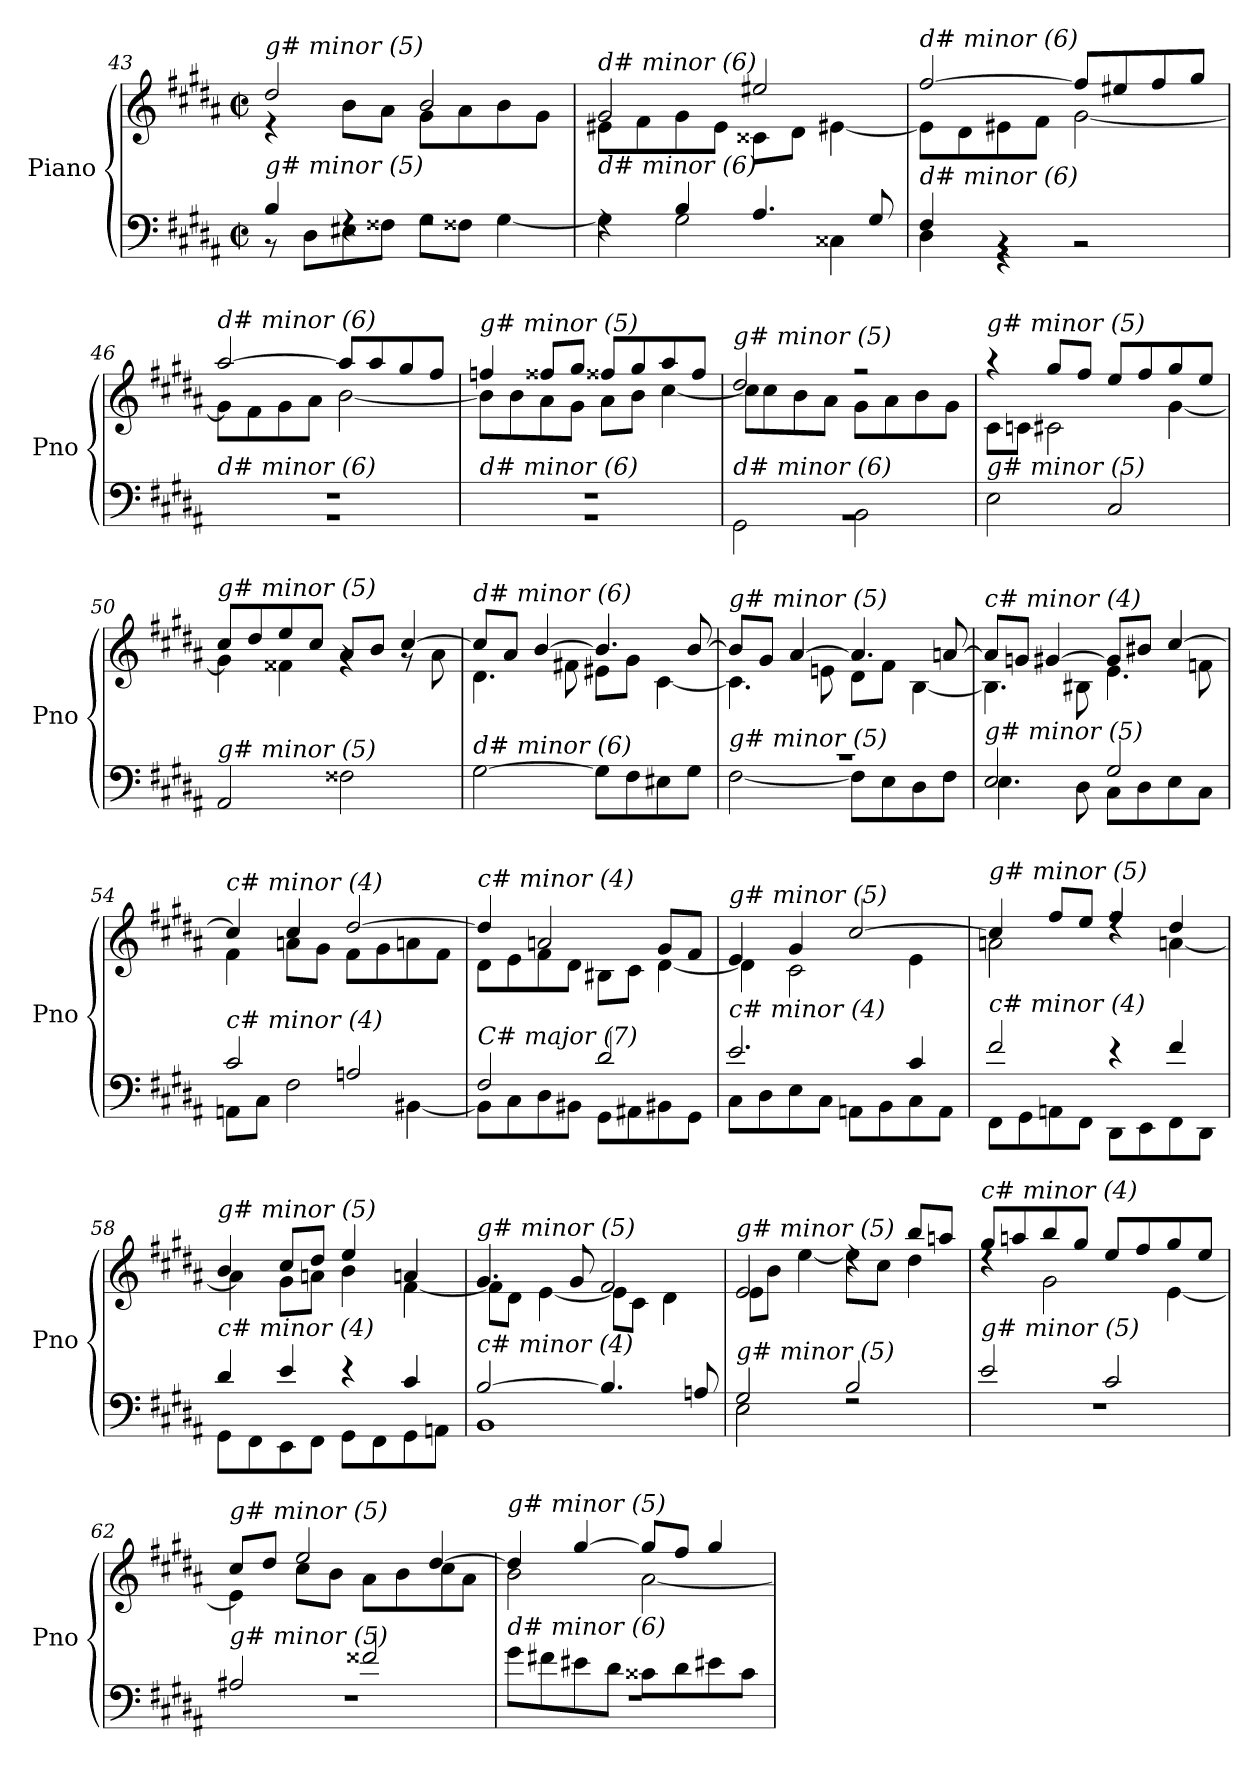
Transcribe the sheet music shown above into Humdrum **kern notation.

**kern	**kern
*part1	*part1
*staff2	*staff1
*I"Piano	*
*I'Pno	*
*clefF4	*clefG2
*k[f#c#g#d#a#]	*k[f#c#g#d#a#]
*M2/2	*M2/2
*met(c|)	*met(c|)
=43	=43
*^	*^
!	!	!LO:TX:i:t=g# minor (5)	!
!LO:TX:i:t=g# minor (5)	!	!	!
4B/	8r	2dd#/	4r
.	8D#\L	.	.
4rF	8E#Xi\	.	8b\L
.	8F##X\J	.	8a#\J
2rF	8G#\L	2b/	8g#\L
.	8F##X\J	.	8a#\
.	[4G#\	.	8b\
.	.	.	8g#\J
=44	=44	=44	=44
!	!	!LO:TX:i:t=d# minor (6)	!
!LO:TX:i:t=d# minor (6)	!	!	!
4rF	4G#\]	2g#/	8e#X\L
.	.	.	8f#\
4B/	2G#\	.	8g#\
.	.	.	8e#\J
4.A#/	.	2ee#X/	8c##X\L
.	.	.	8d#\J
.	4C##X\	.	[4e#X\
8G#/	.	.	.
=45	=45	=45	=45
!	!	!LO:TX:i:t=d# minor (6)	!
!LO:TX:i:t=d# minor (6)	!	!	!
4F#/	4D#\	[2ff#/	8e#\L]
.	.	.	8d#\
4rBB	4r	.	8e#X\
.	.	.	8f#\J
2rBB	2r	8ff#/L]	[2g#\
.	.	8ee#X/	.
.	.	8ff#/	.
.	.	8gg#/J	.
=46	=46	=46	=46
!	!	!LO:TX:i:t=d# minor (6)	!
!LO:TX:i:t=d# minor (6)	!	!	!
1rBB	1rF	[2aa#/	8g#\L]
.	.	.	8f#\
.	.	.	8g#\
.	.	.	8a#\J
.	.	8aa#/L]	[2b\
.	.	8aa#/	.
.	.	8gg#/	.
.	.	8ff#/J	.
!!LO:LB:g=z	!!
=47	=47	=47	=47
!	!	!LO:TX:i:t=g# minor (5)	!
!LO:TX:i:t=d# minor (6)	!	!	!
1rBB	1rF	4ffnj/	8b\L]
.	.	.	8b\
.	.	8ff##X/L	8a#\
.	.	8gg#/J	8g#\J
.	.	8ff##X/L	8a#\L
.	.	8gg#/	8b\J
.	.	8aa#/	[4cc#\
.	.	8ff##/J	.
=48	=48	=48	=48
!	!	!LO:TX:i:t=g# minor (5)	!
!LO:TX:i:t=d# minor (6)	!	!	!
1rBB	2GG#\	2dd#/	8cc#\L]
.	.	.	8cc#\
.	.	.	8b\
.	.	.	8a#\J
.	2BB\	2r	8g#\L
.	.	.	8a#\
.	.	.	8b\
.	.	.	8g#\J
*v	*v	*	*
=49	=49	=49
!	!LO:TX:i:t=g# minor (5)	!
!LO:TX:i:t=g# minor (5)	!	!
2E\	4r	8c#\L
.	.	8cnj\J
.	8gg#/L	2c#\
.	8ff#/J	.
2C#/	8ee/L	.
.	8ff#/	.
.	8gg#/	[4g#\
.	8ee/J	.
=50	=50	=50
!	!LO:TX:i:t=g# minor (5)	!
!LO:TX:i:t=g# minor (5)	!	!
2AA#/	8cc#/L	4g#\]
.	8dd#/	.
.	8ee/	4f##X\
.	8cc#/J	.
2F##X\	8a#/L	4rg
.	8b/J	.
.	[4cc#/	8rg
.	.	8a#\
=51	=51	=51
!	!LO:TX:i:t=d# minor (6)	!
!LO:TX:i:t=d# minor (6)	!	!
[2G#\	8cc#/L]	4.d#\
.	8a#/J	.
.	[4b/	.
.	.	8f#X\
8G#\L]	4.b/]	8e#X\L
8F#\	.	8g#\J
8E#X\	.	[4c#\
8G#\J	[8b/	.
!!LO:LB:g=z	!!
=52	=52	=52
*^	*	*
!	!	!LO:TX:i:t=g# minor (5)	!
!LO:TX:i:t=g# minor (5)	!	!	!
1r	[2F#\	8b/L]	4.c#\]
.	.	8g#/J	.
.	.	[4a#/	.
.	.	.	8en\
.	8F#\L]	4.a#/]	8d#\L
.	8E\	.	8f#\J
.	8D#\	.	[4B\
.	8F#\J	[8an/	.
=53	=53	=53	=53
!	!	!LO:TX:i:t=c# minor (4)	!
!LO:TX:i:t=g# minor (5)	!	!	!
2E/	4.E\	8a/L]	4.B\]
.	.	8gnj/J	.
.	.	[4g#/	.
.	8D#\	.	8B#X\
2G#/	8C#\L	8g#/L]	4.e\
.	8D#\	8b#X/J	.
.	8E\	[4cc#/	.
.	8C#\J	.	8fnj\
=54	=54	=54	=54
!	!	!LO:TX:i:t=c# minor (4)	!
!LO:TX:i:t=c# minor (4)	!	!	!
2c#/	8AAn\L	4cc#/]	4f#\
.	8C#\J	.	.
.	2F#\	4cc#/	8an\L
.	.	.	8g#\J
2An/	.	[2dd#/	8f#\L
.	.	.	8g#\
.	[4BB#X\	.	8an\
.	.	.	8f#\J
=55	=55	=55	=55
!	!	!LO:TX:i:t=c# minor (4)	!
!LO:TX:i:t=C# major (7)	!	!	!
2F#/	8BB#\L]	4dd#/]	8d#\L
.	8C#\	.	8e\
.	8D#\	2an/	8f#\
.	8BB#X\J	.	8d#\J
2d#/	8GG#\L	.	8B#X\L
.	8AA#X\	.	8c#\J
.	8BB#X\	8g#/L	[4d#\
.	8GG#\J	8f#/J	.
!!LO:PB:g=z	!!
=56	=56	=56	=56
!	!	!LO:TX:i:t=g# minor (5)	!
!LO:TX:i:t=c# minor (4)	!	!	!
2.e/	8C#\L	4e/	4d#\]
.	8D#\	.	.
.	8E\	4g#/	2c#\
.	8C#\J	.	.
.	8AAn\L	[2cc#/	.
.	8BB\	.	.
4c#/	8C#\	.	4e\
.	8AA\J	.	.
=57	=57	=57	=57
!	!	!LO:TX:i:t=g# minor (5)	!
!LO:TX:i:t=c# minor (4)	!	!	!
2f#/	8FF#\L	4cc#/]	2an\
.	8GG#\	.	.
.	8AAn\	8ff#/L	.
.	8FF#\J	8ee/J	.
4r	8DD#\L	4ff#/	4rdd
.	8EE\	.	.
4f#/	8FF#\	4dd#/	[4an\
.	8DD#\J	.	.
=58	=58	=58	=58
!	!	!LO:TX:i:t=g# minor (5)	!
!LO:TX:i:t=c# minor (4)	!	!	!
4d#/	8GG#\L	4b/	4a\]
.	8FF#\	.	.
4e/	8EE\	8cc#/L	8g#\L
.	8FF#\J	8dd#/J	8an\J
4r	8GG#\L	4ee/	4b\
.	8FF#\	.	.
4c#/	8GG#\	4an/	[4f#\
.	8AAn\J	.	.
=59	=59	=59	=59
!	!	!LO:TX:i:t=g# minor (5)	!
!LO:TX:i:t=c# minor (4)	!	!	!
[2B/	1BB	4.g#/	8f#\L]
.	.	.	8d#\J
.	.	.	[4e\
.	.	8g#/	.
4.B/]	.	2f#/	8e\L]
.	.	.	8c#\J
.	.	.	4d#\
8An/	.	.	.
!!LO:LB:g=z	!!
=60	=60	=60	=60
!	!	!LO:TX:i:t=g# minor (5)	!
!LO:TX:i:t=g# minor (5)	!	!	!
2G#/	2E\	2e/	8e\L
.	.	.	8b\J
.	.	.	[4ee\
2B/	2rF	4rdd	8ee\L]
.	.	.	8cc#\J
.	.	8bb/L	4dd#\
.	.	8aan/J	.
=61	=61	=61	=61
!	!	!LO:TX:i:t=c# minor (4)	!
!LO:TX:i:t=g# minor (5)	!	!	!
2e/	1rF	8gg#/L	4rdd
.	.	8aan/	.
.	.	8bb/	2g#\
.	.	8gg#/J	.
2c#/	.	8ee/L	.
.	.	8ff#/	.
.	.	8gg#/	[4e\
.	.	8ee/J	.
=62	=62	=62	=62
!	!	!LO:TX:i:t=g# minor (5)	!
!LO:TX:i:t=g# minor (5)	!	!	!
2A#X/	1rF	8cc#/L	4e\]
.	.	8dd#/J	.
.	.	2ee/	8cc#\L
.	.	.	8b\J
2f##X/	.	.	8a#\L
.	.	.	8b\
.	.	[4dd#/	8cc#\
.	.	.	8a#\J
=63	=63	=63	=63
!	!	!LO:TX:i:t=g# minor (5)	!
!LO:TX:i:t=d# minor (6)	!	!	!
8g#\L	1rF	4dd#/]	2b\
8f#X\	.	.	.
8e#X\	.	[4gg#/	.
8d#\J	.	.	.
8c##X\L	.	8gg#/L]	[2a#\
8d#\	.	8ff#/J	.
8e#X\	.	4gg#/	.
8c##\J	.	.	.
*v	*v	*	*
*	*v	*v
=	=
*-	*-
